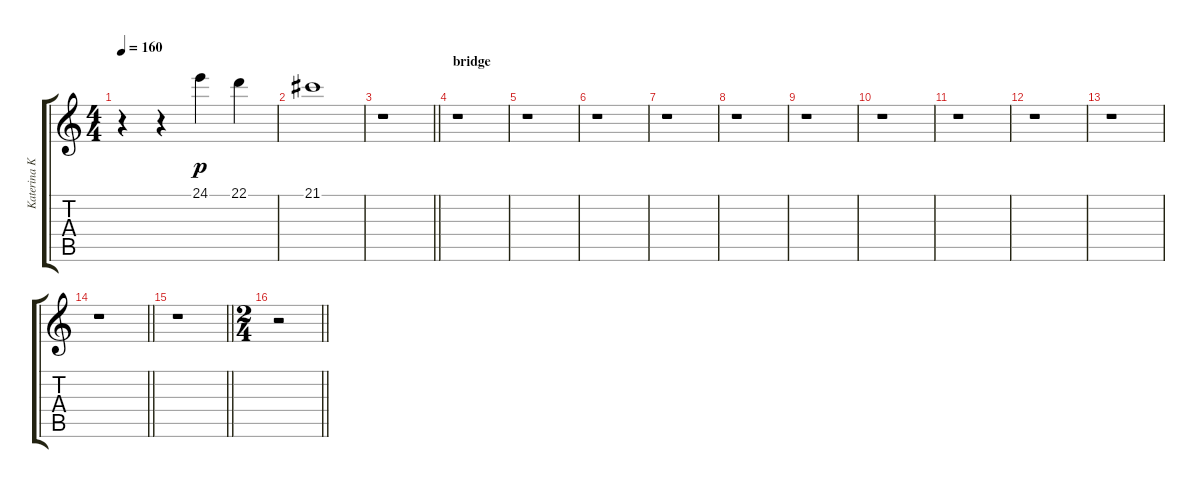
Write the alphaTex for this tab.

\track ("Katerina Kotelnikova " "Katerina K") {instrument vibraphone}
\staff {score tabs}
\tuning (E4 B3 G3 D3 A2 E2) {hide}
\ts (4 4)
\tempo 160
\clef g2
\ks c
r.4{dy f} r.4 24.1.4{dy p} 22.1.4 |
21.1.1 |
\barLineRight lightlight
r.1 |
\section ("" "bridge")
r.1 |
r.1 |
r.1 |
r.1 |
r.1 |
r.1 |
r.1 |
r.1 |
r.1 |
r.1 |
\barLineRight lightlight
r.1 |
\barLineRight lightlight
r.1 |
\ts (2 4)
\barLineRight lightlight
r.2
